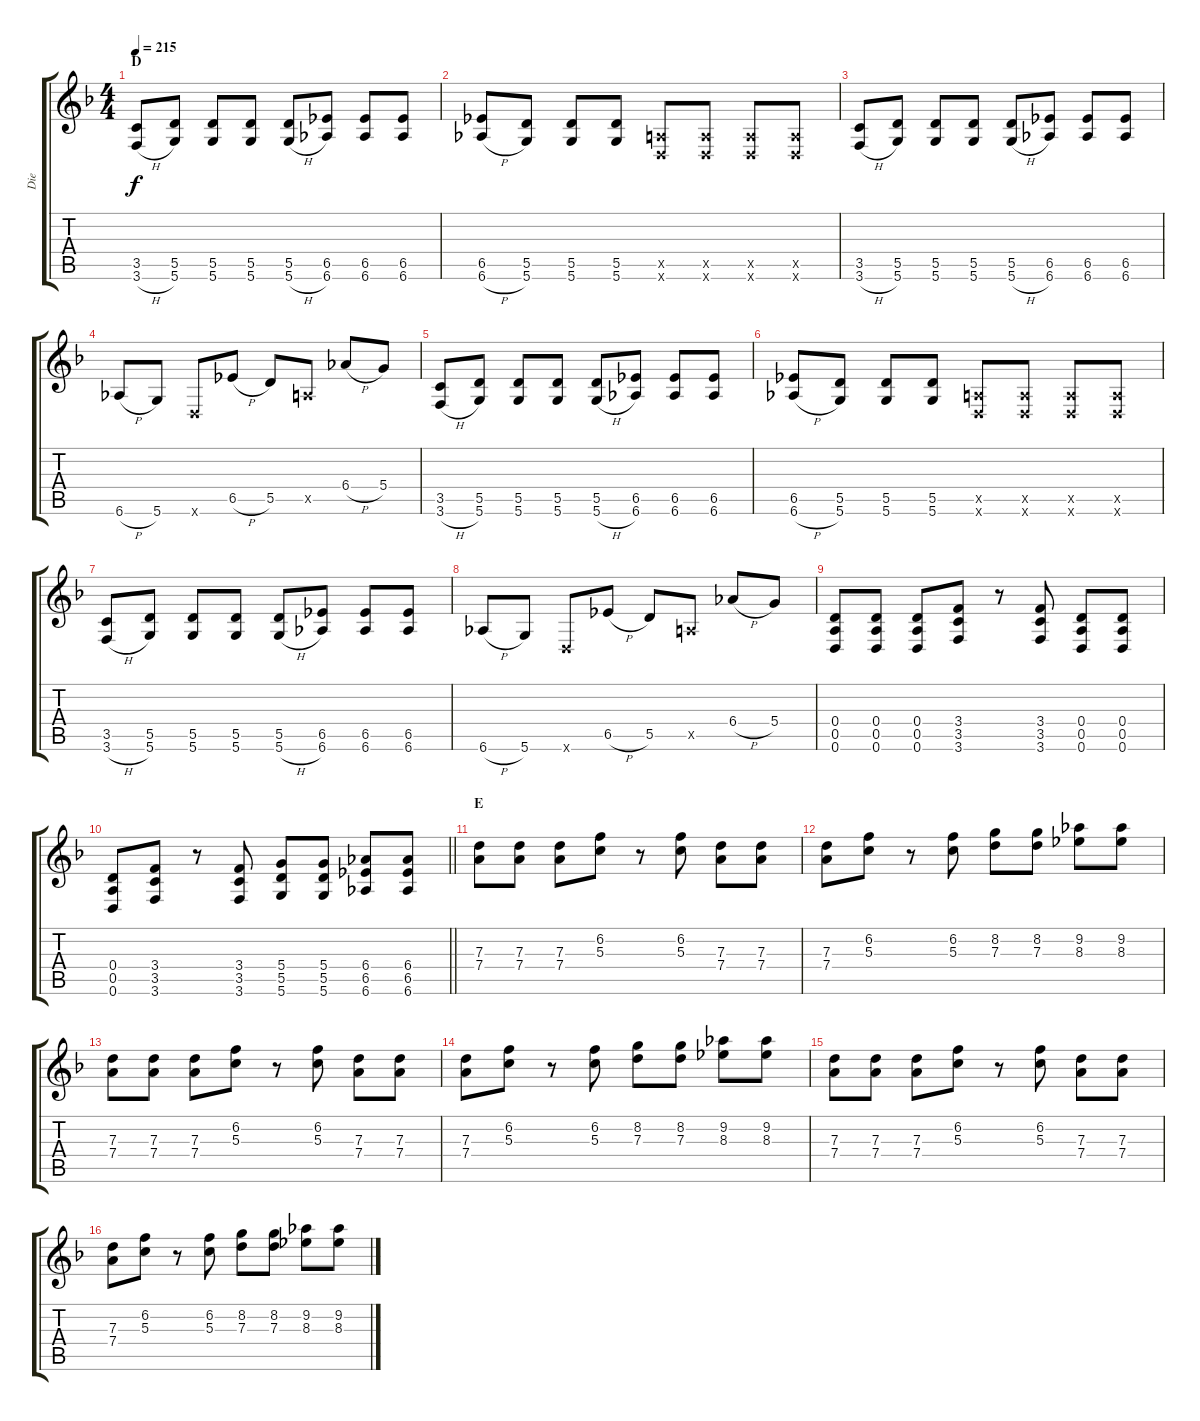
\track ("Die" "Die") {instrument distortionguitar}
\staff {score tabs}
\tuning (E4 B3 G3 D3 A2 D2) {hide}
\ts (4 4)
\section ("" "D")
\tempo 215
\clef g2
\ks f
(3.5 3.6{h}).8{dy f} (5.5 5.6).8 (5.5 5.6).8 (5.5 5.6).8 (5.5 5.6{h}).8 (6.5 6.6).8 (6.5 6.6).8 (6.5 6.6).8 |
(6.5 6.6{h}).8 (5.5 5.6).8 (5.5 5.6).8 (5.5 5.6).8 (0.5{x} 0.6{x}).8 (0.5{x} 0.6{x}).8 (0.5{x} 0.6{x}).8 (0.5{x} 0.6{x}).8 |
(3.5 3.6{h}).8 (5.5 5.6).8 (5.5 5.6).8 (5.5 5.6).8 (5.5 5.6{h}).8 (6.5 6.6).8 (6.5 6.6).8 (6.5 6.6).8 |
6.6{h}.8 5.6.8 0.6{x}.8 6.5{h}.8 5.5.8 0.5{x}.8 6.4{h}.8 5.4.8 |
(3.5 3.6{h}).8 (5.5 5.6).8 (5.5 5.6).8 (5.5 5.6).8 (5.5 5.6{h}).8 (6.5 6.6).8 (6.5 6.6).8 (6.5 6.6).8 |
(6.5 6.6{h}).8 (5.5 5.6).8 (5.5 5.6).8 (5.5 5.6).8 (0.5{x} 0.6{x}).8 (0.5{x} 0.6{x}).8 (0.5{x} 0.6{x}).8 (0.5{x} 0.6{x}).8 |
(3.5 3.6{h}).8 (5.5 5.6).8 (5.5 5.6).8 (5.5 5.6).8 (5.5 5.6{h}).8 (6.5 6.6).8 (6.5 6.6).8 (6.5 6.6).8 |
6.6{h}.8 5.6.8 0.6{x}.8 6.5{h}.8 5.5.8 0.5{x}.8 6.4{h}.8 5.4.8 |
(0.4 0.5 0.6).8 (0.4 0.5 0.6).8 (0.4 0.5 0.6).8 (3.4 3.5 3.6).8 r.8 (3.4 3.5 3.6).8 (0.4 0.5 0.6).8 (0.4 0.5 0.6).8 |
\barLineRight lightlight
(0.4 0.5 0.6).8 (3.4 3.5 3.6).8 r.8 (3.4 3.5 3.6).8 (5.4 5.5 5.6).8 (5.4 5.5 5.6).8 (6.4 6.5 6.6).8 (6.4 6.5 6.6).8 |
\section ("" "E")
(7.3 7.4).8 (7.3 7.4).8 (7.3 7.4).8 (6.2 5.3).8 r.8 (6.2 5.3).8 (7.3 7.4).8 (7.3 7.4).8 |
(7.3 7.4).8 (6.2 5.3).8 r.8 (6.2 5.3).8 (8.2 7.3).8 (8.2 7.3).8 (9.2 8.3).8 (9.2 8.3).8 |
(7.3 7.4).8 (7.3 7.4).8 (7.3 7.4).8 (6.2 5.3).8 r.8 (6.2 5.3).8 (7.3 7.4).8 (7.3 7.4).8 |
(7.3 7.4).8 (6.2 5.3).8 r.8 (6.2 5.3).8 (8.2 7.3).8 (8.2 7.3).8 (9.2 8.3).8 (9.2 8.3).8 |
(7.3 7.4).8 (7.3 7.4).8 (7.3 7.4).8 (6.2 5.3).8 r.8 (6.2 5.3).8 (7.3 7.4).8 (7.3 7.4).8 |
(7.3 7.4).8 (6.2 5.3).8 r.8 (6.2 5.3).8 (8.2 7.3).8 (8.2 7.3).8 (9.2 8.3).8 (9.2 8.3).8
